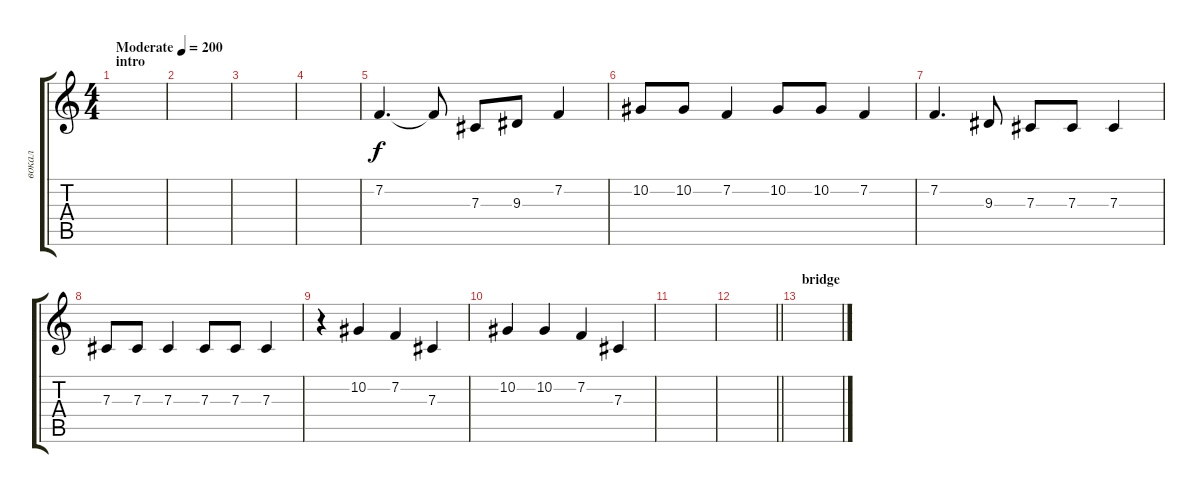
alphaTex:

\track ("вокал" "вокал") {instrument altosax}
\staff {score tabs}
\tuning (Eb4 Bb3 Gb3 Db3 Ab2 Db2) {hide}
\ts (4 4)
\section ("" "intro")
\tempo (200 "Moderate")
\clef g2
\ks c
|
|
|
|
7.2.4{d} 7.2{t}.8 7.3.8 9.3.8 7.2.4 |
10.2.8 10.2.8 7.2.4 10.2.8 10.2.8 7.2.4 |
7.2.4{d} 9.3.8 7.3.8 7.3.8 7.3.4 |
7.3.8 7.3.8 7.3.4 7.3.8 7.3.8 7.3.4 |
r.4 10.2.4 7.2.4 7.3.4 |
10.2.4 10.2.4 7.2.4 7.3.4 |
|
\barLineRight lightlight
|
\section ("" "bridge")
